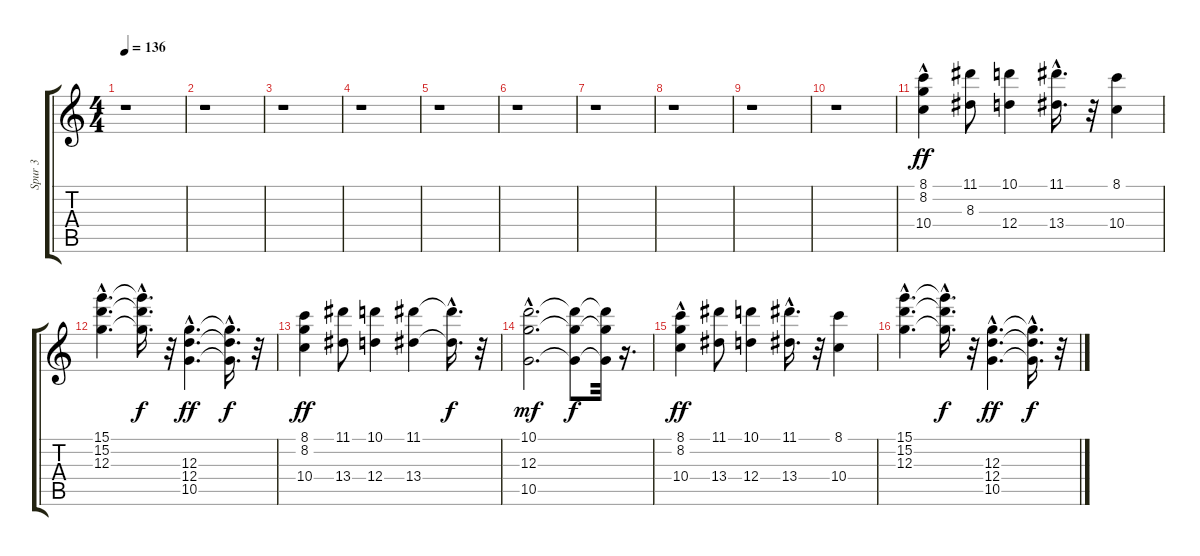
\track ("Spur 3" "Spur 3") {instrument distortionguitar}
\staff {score tabs}
\tuning (E4 B3 G3 D3 A2 E2) {hide}
\ts (4 4)
\tempo 136
\clef g2
\ks c
r.1{dy mf} |
r.1 |
r.1 |
r.1 |
r.1 |
r.1 |
r.1 |
r.1 |
r.1 |
r.1 |
(8.1 8.2{hac} 10.4{hac}).4{dy ff} (11.1 8.3).8 (10.1 12.4).4 (11.1{hac} 13.4{hac}).16{d} r.32 (8.1 10.4).4 |
(15.1{hac} 15.2{hac} 12.3{hac}).4{d} (15.1{t} 15.2{hac t} 12.3{hac t}).16{d dy f} r.32 (12.3{hac} 12.4{hac} 10.5{hac}).4{d dy ff} (12.3{hac t} 12.4{hac t} 10.5{t}).16{d dy f} r.32 |
(8.1 8.2 10.4).4{dy ff} (11.1 13.4).8 (10.1 12.4).4 (11.1 13.4).4 (11.1{hac t} 13.4{hac t}).16{d dy f} r.32 |
(10.1{hac} 12.3{hac} 10.5{hac}).2{d dy mf} (10.1{t} 12.3{t} 10.5{t}).8{dy f} (10.1{t} 12.3{t} 10.5{t}).32 r.16{d} |
(8.1 8.2{hac} 10.4{hac}).4{dy ff} (11.1 13.4).8 (10.1 12.4).4 (11.1{hac} 13.4{hac}).16{d} r.32 (8.1 10.4).4 |
(15.1{hac} 15.2{hac} 12.3{hac}).4{d} (15.1{t} 15.2{hac t} 12.3{hac t}).16{d dy f} r.32 (12.3{hac} 12.4{hac} 10.5{hac}).4{d dy ff} (12.3{hac t} 12.4{hac t} 10.5{t}).16{d dy f} r.32
